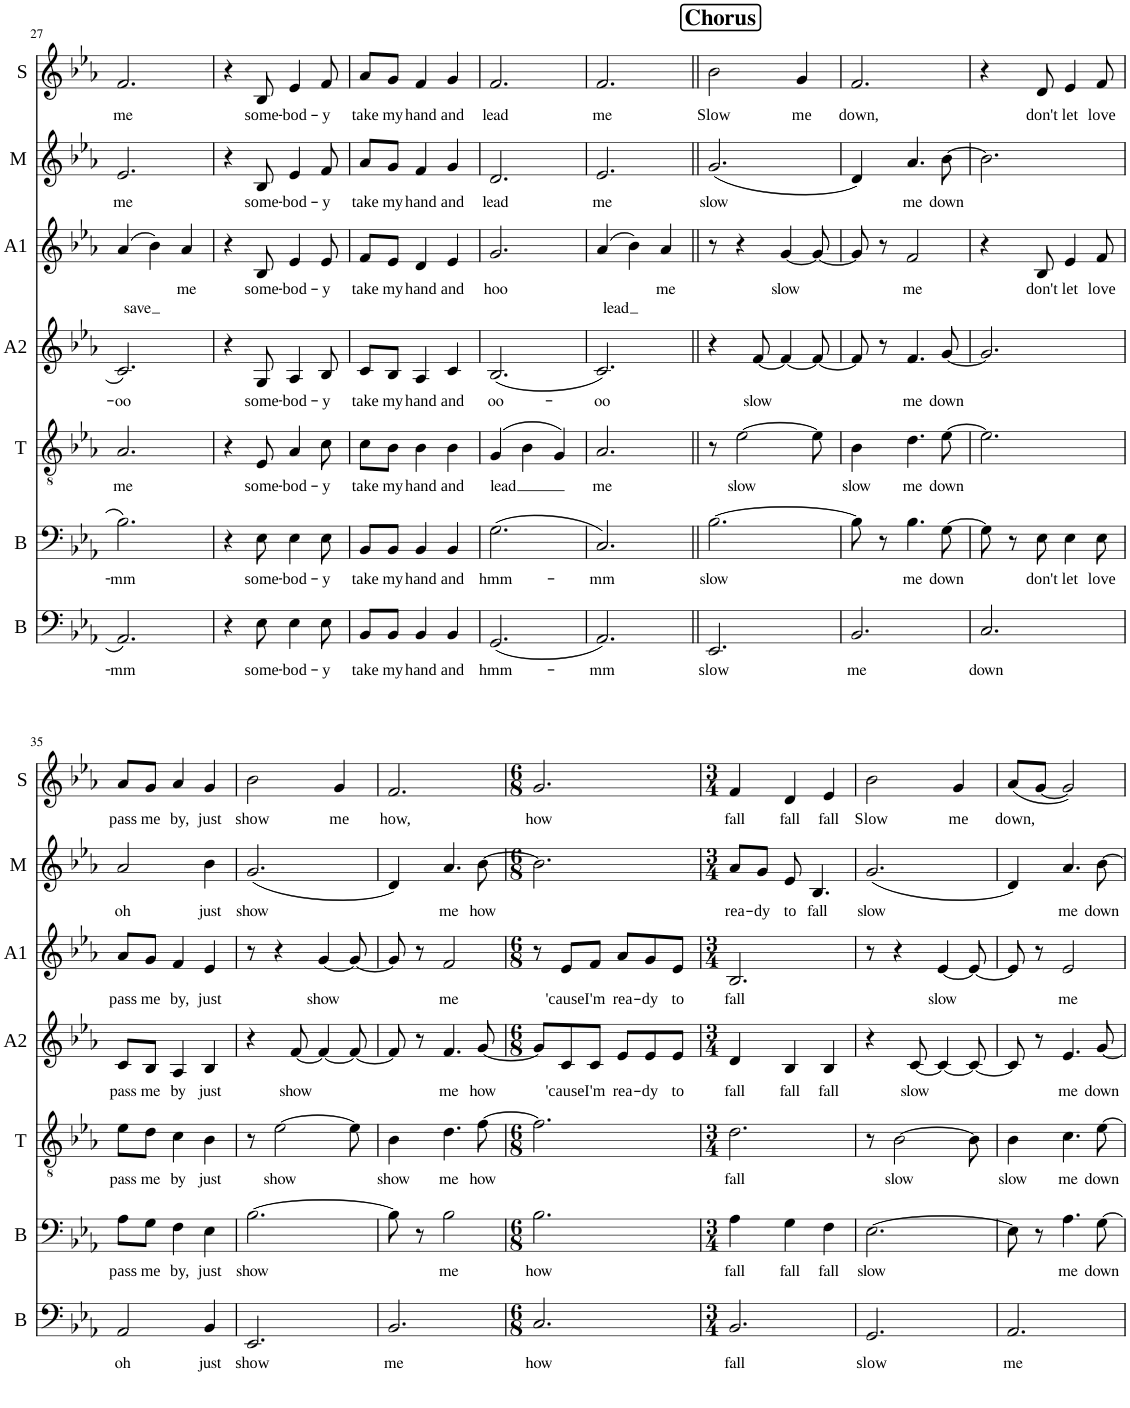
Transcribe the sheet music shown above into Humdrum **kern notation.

**kern	**text	**kern	**text	**kern	**text	**kern	**text	**kern	**text	**kern	**text	**kern	**text
*part7	*part7	*part6	*part6	*part5	*part5	*part4	*part4	*part3	*part3	*part2	*part2	*part1	*part1
*staff7	*staff7	*staff6	*staff6	*staff5	*staff5	*staff4	*staff4	*staff3	*staff3	*staff2	*staff2	*staff1	*staff1
*I"Bass	*	*I"Baritone	*	*I"Tenor	*	*I"Alto 2	*	*I"Alto 1	*	*I"Mezzo	*	*I"Soprano	*
*I'B	*	*I'B	*	*I'T	*	*I'A2	*	*I'A1	*	*I'M	*	*I'S	*
!!LO:PB:g=z
*clefF4	*	*clefF4	*	*clefGv2	*	*clefG2	*	*clefG2	*	*clefG2	*	*clefG2	*
*k[b-e-a-]	*	*k[b-e-a-]	*	*k[b-e-a-]	*	*k[b-e-a-]	*	*k[b-e-a-]	*	*k[b-e-a-]	*	*k[b-e-a-]	*
*M3/4	*	*M3/4	*	*M3/4	*	*M3/4	*	*M3/4	*	*M3/4	*	*M3/4	*
=27	=27	=27	=27	=27	=27	=27	=27	=27	=27	=27	=27	=27	=27
!	!LO:LY:b	!	!LO:LY:b	!	!LO:LY:b	!	!LO:LY:b	!	!LO:LY:b	!	!LO:LY:b	!	!LO:LY:b
2.AA-/	-mm	2.B-\	-mm	2.A-/	me	2.c/	-oo	(4a-/	save	2.e-/	me	2.f/	me
.	.	.	.	.	.	.	.	4b-\)	.	.	.	.	.
!	!	!	!	!	!	!	!	!	!LO:LY:b	!	!	!	!
.	.	.	.	.	.	.	.	4a-/	me	.	.	.	.
=28	=28	=28	=28	=28	=28	=28	=28	=28	=28	=28	=28	=28	=28
4r	.	4r	.	4r	.	4r	.	4r	.	4r	.	4r	.
!	!LO:LY:b	!	!LO:LY:b	!	!LO:LY:b	!	!LO:LY:b	!	!LO:LY:b	!	!LO:LY:b	!	!LO:LY:b
8E-\	some-	8E-\	some-	8E-/	some-	8G/	some-	8B-/	some-	8B-/	some-	8B-/	some-
!	!LO:LY:b	!	!LO:LY:b	!	!LO:LY:b	!	!LO:LY:b	!	!LO:LY:b	!	!LO:LY:b	!	!LO:LY:b
4E-\	-bod-	4E-\	-bod-	4A-/	-bod-	4A-/	-bod-	4e-/	-bod-	4e-/	-bod-	4e-/	-bod-
!	!LO:LY:b	!	!LO:LY:b	!	!LO:LY:b	!	!LO:LY:b	!	!LO:LY:b	!	!LO:LY:b	!	!LO:LY:b
8E-\	-y	8E-\	-y	8c\	-y	8B-/	-y	8e-/	-y	8f/	-y	8f/	-y
=29	=29	=29	=29	=29	=29	=29	=29	=29	=29	=29	=29	=29	=29
!	!LO:LY:b	!	!LO:LY:b	!	!LO:LY:b	!	!LO:LY:b	!	!LO:LY:b	!	!LO:LY:b	!	!LO:LY:b
8BB-/L	take	8BB-/L	take	8c\L	take	8c/L	take	8f/L	take	8a-/L	take	8a-/L	take
!	!LO:LY:b	!	!LO:LY:b	!	!LO:LY:b	!	!LO:LY:b	!	!LO:LY:b	!	!LO:LY:b	!	!LO:LY:b
8BB-/J	my	8BB-/J	my	8B-\J	my	8B-/J	my	8e-/J	my	8g/J	my	8g/J	my
!	!LO:LY:b	!	!LO:LY:b	!	!LO:LY:b	!	!LO:LY:b	!	!LO:LY:b	!	!LO:LY:b	!	!LO:LY:b
4BB-/	hand	4BB-/	hand	4B-\	hand	4A-/	hand	4d/	hand	4f/	hand	4f/	hand
!	!LO:LY:b	!	!LO:LY:b	!	!LO:LY:b	!	!LO:LY:b	!	!LO:LY:b	!	!LO:LY:b	!	!LO:LY:b
4BB-/	and	4BB-/	and	4B-\	and	4c/	and	4e-/	and	4g/	and	4g/	and
=30	=30	=30	=30	=30	=30	=30	=30	=30	=30	=30	=30	=30	=30
!	!LO:LY:b	!	!LO:LY:b	!	!LO:LY:b	!	!LO:LY:b	!	!LO:LY:b	!	!LO:LY:b	!	!LO:LY:b
(2.GG/	hmm-	(2.G\	hmm-	(4G/	-lead	(2.B-/	oo-	2.g/	hoo	2.d/	lead	2.f/	lead
.	.	.	.	4B-\	.	.	.	.	.	.	.	.	.
.	.	.	.	4G/)	.	.	.	.	.	.	.	.	.
=31	=31	=31	=31	=31	=31	=31	=31	=31	=31	=31	=31	=31	=31
!	!LO:LY:b	!	!LO:LY:b	!	!LO:LY:b	!	!LO:LY:b	!	!LO:LY:b	!	!LO:LY:b	!	!LO:LY:b
2.AA-/)	-mm	2.C/)	-mm	2.A-/	me	2.c/)	-oo	(4a-/	lead	2.e-/	me	2.f/	me
.	.	.	.	.	.	.	.	4b-\)	.	.	.	.	.
!	!	!	!	!	!	!	!	!	!LO:LY:b	!	!	!	!
.	.	.	.	.	.	.	.	4a-/	me	.	.	.	.
!!LO:REH:place=s1:a:B:cj:fs=14:t=Chorus
=32||	=32||	=32||	=32||	=32||	=32||	=32||	=32||	=32||	=32||	=32||	=32||	=32||	=32||
!	!LO:LY:b	!	!LO:LY:b	!	!	!	!	!	!	!	!LO:LY:b	!	!LO:LY:b
2.EE-/	slow	[2.B-\	slow	8r	.	4r	.	8r	.	(2.g/	slow	2b-\	Slow
!	!	!	!	!	!LO:LY:b	!	!	!	!	!	!	!	!
.	.	.	.	[2e-\	slow	.	.	4r	.	.	.	.	.
!	!	!	!	!	!	!	!LO:LY:b	!	!	!	!	!	!
.	.	.	.	.	.	[8f/	slow	.	.	.	.	.	.
!	!	!	!	!	!	!	!	!	!LO:LY:b	!	!	!	!
.	.	.	.	.	.	4f/_	.	[4g/	slow	.	.	.	.
!	!	!	!	!	!	!	!	!	!	!	!	!	!LO:LY:b
.	.	.	.	.	.	.	.	.	.	.	.	4g/	me
.	.	.	.	8e-\]	.	8f/_	.	8g/_	.	.	.	.	.
=33	=33	=33	=33	=33	=33	=33	=33	=33	=33	=33	=33	=33	=33
!	!LO:LY:b	!	!	!	!LO:LY:b	!	!	!	!	!	!	!	!LO:LY:b
2.BB-/	me	8B-\]	.	4B-\	slow	8f/]	.	8g/]	.	4d/)	.	2.f/	down,
.	.	8r	.	.	.	8r	.	8r	.	.	.	.	.
!	!	!	!LO:LY:b	!	!LO:LY:b	!	!LO:LY:b	!	!LO:LY:b	!	!LO:LY:b	!	!
.	.	4.B-\	me	4.d\	me	4.f/	me	2f/	me	4.a-/	me	.	.
!	!	!	!LO:LY:b	!	!LO:LY:b	!	!LO:LY:b	!	!	!	!LO:LY:b	!	!
.	.	[8G\	down	[8e-\	down	[8g/	down	.	.	[8b-\	down	.	.
=34	=34	=34	=34	=34	=34	=34	=34	=34	=34	=34	=34	=34	=34
!	!LO:LY:b	!	!	!	!	!	!	!	!	!	!	!	!
2.C/	down	8G\]	.	2.e-\]	.	2.g/]	.	4r	.	2.b-\]	.	4r	.
.	.	8r	.	.	.	.	.	.	.	.	.	.	.
!	!	!	!LO:LY:b	!	!	!	!	!	!LO:LY:b	!	!	!	!LO:LY:b
.	.	8E-\	don't	.	.	.	.	8B-/	don't	.	.	8d/	don't
!	!	!	!LO:LY:b	!	!	!	!	!	!LO:LY:b	!	!	!	!LO:LY:b
.	.	4E-\	let	.	.	.	.	4e-/	let	.	.	4e-/	let
!	!	!	!LO:LY:b	!	!	!	!	!	!LO:LY:b	!	!	!	!LO:LY:b
.	.	8E-\	love	.	.	.	.	8f/	love	.	.	8f/	love
!!LO:LB:g=z
=35	=35	=35	=35	=35	=35	=35	=35	=35	=35	=35	=35	=35	=35
!	!LO:LY:b	!	!LO:LY:b	!	!LO:LY:b	!	!LO:LY:b	!	!LO:LY:b	!	!LO:LY:b	!	!LO:LY:b
2AA-/	oh	8A-\L	pass	8e-\L	pass	8c/L	pass	8a-/L	pass	2a-/	oh	8a-/L	pass
!	!	!	!LO:LY:b	!	!LO:LY:b	!	!LO:LY:b	!	!LO:LY:b	!	!	!	!LO:LY:b
.	.	8G\J	me	8d\J	me	8B-/J	me	8g/J	me	.	.	8g/J	me
!	!	!	!LO:LY:b	!	!LO:LY:b	!	!LO:LY:b	!	!LO:LY:b	!	!	!	!LO:LY:b
.	.	4F\	by,	4c\	by	4A-/	by	4f/	by,	.	.	4a-/	by,
!	!LO:LY:b	!	!LO:LY:b	!	!LO:LY:b	!	!LO:LY:b	!	!LO:LY:b	!	!LO:LY:b	!	!LO:LY:b
4BB-/	just	4E-\	just	4B-\	just	4B-/	just	4e-/	just	4b-\	just	4g/	just
=36	=36	=36	=36	=36	=36	=36	=36	=36	=36	=36	=36	=36	=36
!	!LO:LY:b	!	!LO:LY:b	!	!	!	!	!	!	!	!LO:LY:b	!	!LO:LY:b
2.EE-/	show	[2.B-\	show	8r	.	4r	.	8r	.	(2.g/	show	2b-\	show
!	!	!	!	!	!LO:LY:b	!	!	!	!	!	!	!	!
.	.	.	.	[2e-\	show	.	.	4r	.	.	.	.	.
!	!	!	!	!	!	!	!LO:LY:b	!	!	!	!	!	!
.	.	.	.	.	.	[8f/	show	.	.	.	.	.	.
!	!	!	!	!	!	!	!	!	!LO:LY:b	!	!	!	!
.	.	.	.	.	.	4f/_	.	[4g/	show	.	.	.	.
!	!	!	!	!	!	!	!	!	!	!	!	!	!LO:LY:b
.	.	.	.	.	.	.	.	.	.	.	.	4g/	me
.	.	.	.	8e-\]	.	8f/_	.	8g/_	.	.	.	.	.
=37	=37	=37	=37	=37	=37	=37	=37	=37	=37	=37	=37	=37	=37
!	!LO:LY:b	!	!	!	!LO:LY:b	!	!	!	!	!	!	!	!LO:LY:b
2.BB-/	me	8B-\]	.	4B-\	show	8f/]	.	8g/]	.	4d/)	.	2.f/	how,
.	.	8r	.	.	.	8r	.	8r	.	.	.	.	.
!	!	!	!LO:LY:b	!	!LO:LY:b	!	!LO:LY:b	!	!LO:LY:b	!	!LO:LY:b	!	!
.	.	2B-\	me	4.d\	me	4.f/	me	2f/	me	4.a-/	me	.	.
!	!	!	!	!	!LO:LY:b	!	!LO:LY:b	!	!	!	!LO:LY:b	!	!
.	.	.	.	[8f\	how	[8g/	how	.	.	[8b-\	how	.	.
=38	=38	=38	=38	=38	=38	=38	=38	=38	=38	=38	=38	=38	=38
*M6/8	*	*M6/8	*	*M6/8	*	*M6/8	*	*M6/8	*	*M6/8	*	*M6/8	*
!	!LO:LY:b	!	!LO:LY:b	!	!	!	!	!	!	!	!	!	!LO:LY:b
2.C/	how	2.B-\	how	2.f\]	.	8g/L]	.	8r	.	2.b-\]	.	2.g/	how
!	!	!	!	!	!	!	!LO:LY:b	!	!LO:LY:b	!	!	!	!
.	.	.	.	.	.	8c/	'cause	8e-/L	'cause	.	.	.	.
!	!	!	!	!	!	!	!LO:LY:b	!	!LO:LY:b	!	!	!	!
.	.	.	.	.	.	8c/J	I'm	8f/J	I'm	.	.	.	.
!	!	!	!	!	!	!	!LO:LY:b	!	!LO:LY:b	!	!	!	!
.	.	.	.	.	.	8e-/L	rea-	8a-/L	rea-	.	.	.	.
!	!	!	!	!	!	!	!LO:LY:b	!	!LO:LY:b	!	!	!	!
.	.	.	.	.	.	8e-/	-dy	8g/	-dy	.	.	.	.
!	!	!	!	!	!	!	!LO:LY:b	!	!LO:LY:b	!	!	!	!
.	.	.	.	.	.	8e-/J	to	8e-/J	to	.	.	.	.
=39	=39	=39	=39	=39	=39	=39	=39	=39	=39	=39	=39	=39	=39
*M3/4	*	*M3/4	*	*M3/4	*	*M3/4	*	*M3/4	*	*M3/4	*	*M3/4	*
!	!LO:LY:b	!	!LO:LY:b	!	!LO:LY:b	!	!LO:LY:b	!	!LO:LY:b	!	!LO:LY:b	!	!LO:LY:b
2.BB-/	fall	4A-\	fall	2.d\	fall	4d/	fall	2.B-/	fall	8a-/L	rea-	4f/	fall
!	!	!	!	!	!	!	!	!	!	!	!LO:LY:b	!	!
.	.	.	.	.	.	.	.	.	.	8g/J	-dy	.	.
!	!	!	!LO:LY:b	!	!	!	!LO:LY:b	!	!	!	!LO:LY:b	!	!LO:LY:b
.	.	4G\	fall	.	.	4B-/	fall	.	.	8e-/	to	4d/	fall
!	!	!	!	!	!	!	!	!	!	!	!LO:LY:b	!	!
.	.	.	.	.	.	.	.	.	.	4.B-/	fall	.	.
!	!	!	!LO:LY:b	!	!	!	!LO:LY:b	!	!	!	!	!	!LO:LY:b
.	.	4F\	fall	.	.	4B-/	fall	.	.	.	.	4e-/	fall
=40	=40	=40	=40	=40	=40	=40	=40	=40	=40	=40	=40	=40	=40
!	!LO:LY:b	!	!LO:LY:b	!	!	!	!	!	!	!	!LO:LY:b	!	!LO:LY:b
2.GG/	slow	[2.E-\	slow	8r	.	4r	.	8r	.	(2.g/	slow	2b-\	Slow
!	!	!	!	!	!LO:LY:b	!	!	!	!	!	!	!	!
.	.	.	.	[2B-\	slow	.	.	4r	.	.	.	.	.
!	!	!	!	!	!	!	!LO:LY:b	!	!	!	!	!	!
.	.	.	.	.	.	[8c/	slow	.	.	.	.	.	.
!	!	!	!	!	!	!	!	!	!LO:LY:b	!	!	!	!
.	.	.	.	.	.	4c/_	.	[4e-/	slow	.	.	.	.
!	!	!	!	!	!	!	!	!	!	!	!	!	!LO:LY:b
.	.	.	.	.	.	.	.	.	.	.	.	4g/	me
.	.	.	.	8B-\]	.	8c/_	.	8e-/_	.	.	.	.	.
=41	=41	=41	=41	=41	=41	=41	=41	=41	=41	=41	=41	=41	=41
!	!LO:LY:b	!	!	!	!LO:LY:b	!	!	!	!	!	!	!	!LO:LY:b
2.AA-/	me	8E-\]	.	4B-\	slow	8c/]	.	8e-/]	.	4d/)	.	(8a-/L	down,
.	.	8r	.	.	.	8r	.	8r	.	.	.	[8g/J	.
!	!	!	!LO:LY:b	!	!LO:LY:b	!	!LO:LY:b	!	!LO:LY:b	!	!LO:LY:b	!	!
.	.	4.A-\	me	4.c\	me	4.e-/	me	2e-/	me	4.a-/	me	2g/])	.
!	!	!	!LO:LY:b	!	!LO:LY:b	!	!LO:LY:b	!	!	!	!LO:LY:b	!	!
.	.	[8G\	down	[8e-\	down	[8g/	down	.	.	[8b-\	down	.	.
=	=	=	=	=	=	=	=	=	=	=	=	=	=
*-	*-	*-	*-	*-	*-	*-	*-	*-	*-	*-	*-	*-	*-
